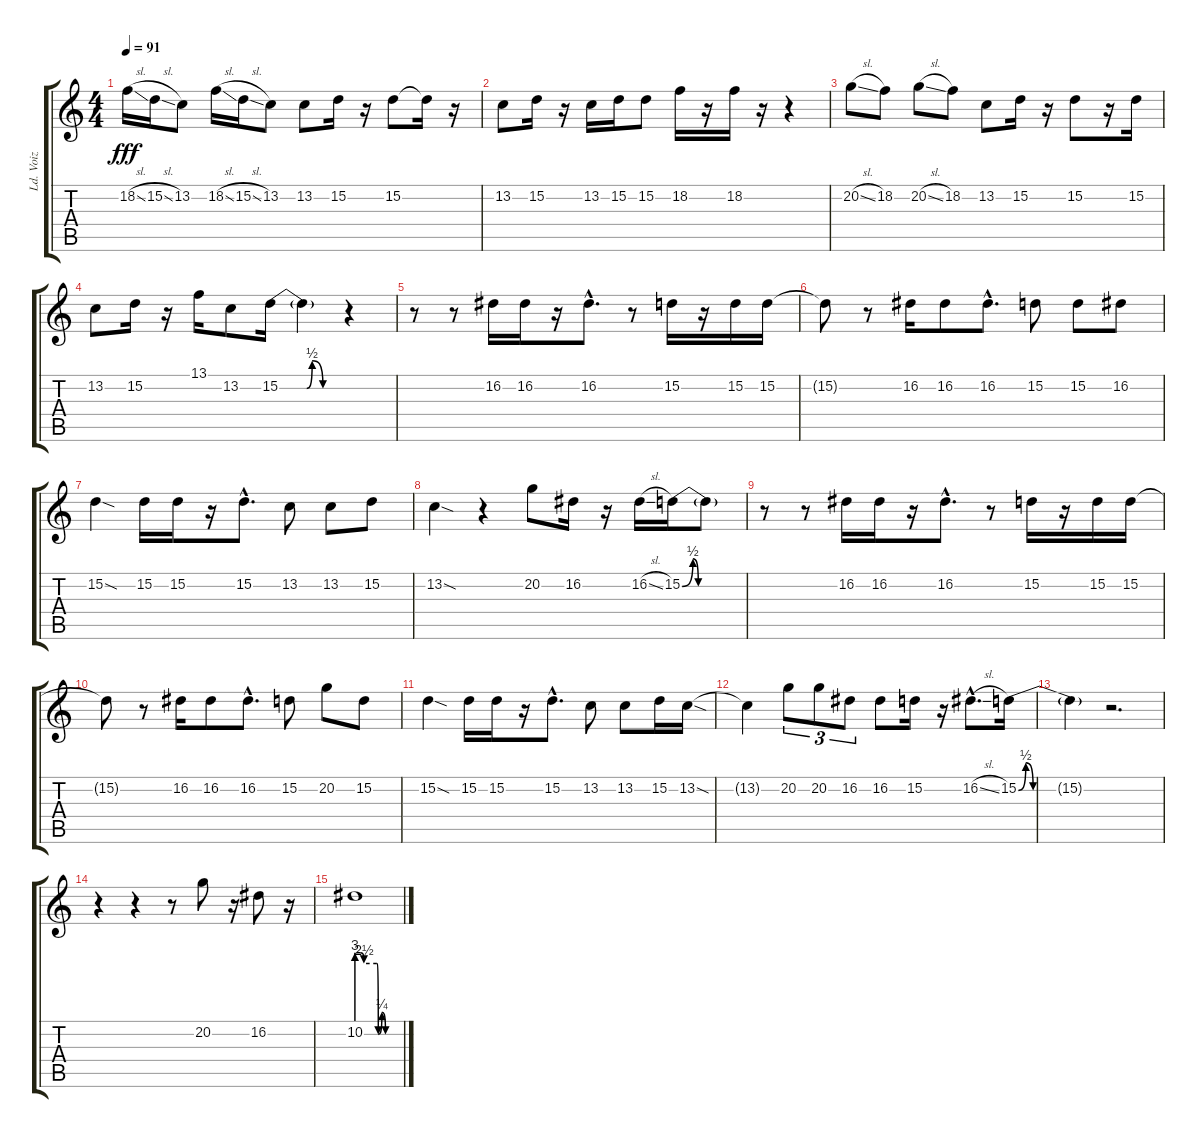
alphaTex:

\track ("Ld. Voiz" "Ld. Voiz") {instrument lead1square}
\staff {score tabs}
\tuning (E4 B3 G3 D3 A2 D2) {hide}
\ts (4 4)
\tempo 91
\clef g2
\ks c
18.2{sl}.16{dy fff} 15.2{sl}.16 13.2.8 18.2{sl}.16 15.2{sl}.16 13.2.8 13.2.8 15.2.16 r.16 15.2.8 15.2{t}.16 r.16 |
13.2.8 15.2.16 r.16 13.2.16 15.2.16 15.2.8 18.2.16 r.16 18.2.16 r.16 r.4 |
20.2{sl}.8 18.2.8 20.2{sl}.8 18.2.8 13.2.8 15.2.16 r.16 15.2.8 r.16 15.2.16 |
13.2.8 15.2.16 r.16 13.1.16 13.2.8 15.2{be (custom 0 0 25 0 30 2 40 0 60 0)}.16 15.2{t}.4 r.4 |
r.8 r.8 16.2.16 16.2.16 r.16 16.2{hac}.8{d} r.8 15.2.16 r.16 15.2.16 15.2.16 |
15.2{t}.8 r.8 16.2.16 16.2.8 16.2{hac}.8{d} 15.2.8 15.2.8 16.2.8 |
15.2{sod}.4 15.2.16 15.2.16 r.16 15.2{hac}.8{d} 13.2.8 13.2.8 15.2.8 |
13.2{sod}.4 r.4 20.2.8 16.2.16 r.16 16.2{sl}.16 15.2{be (custom 0 0 10 2 15 0 45 0 60 0)}.16 15.2{t}.8 |
r.8 r.8 16.2.16 16.2.16 r.16 16.2{hac}.8{d} r.8 15.2.16 r.16 15.2.16 15.2.16 |
15.2{t}.8 r.8 16.2.16 16.2.8 16.2{hac}.8{d} 15.2.8 20.2.8 15.2.8 |
15.2{sod}.4 15.2.16 15.2.16 r.16 15.2{hac}.8{d} 13.2.8 13.2.8 15.2.16 13.2{sod}.16 |
13.2{t}.4 20.2.8{tu (3 2)} 20.2.8{tu (3 2)} 16.2.8{tu (3 2)} 16.2.8 15.2.16 r.16 16.2{sl hac}.8{d} 15.2{be (custom 0 0 5 2 10 0 60 0)}.16 |
15.2{t}.4 r.2{d} |
r.4 r.4 r.8 20.2.8 r.16 16.2.8 r.16 |
10.2{be (custom 0 12 5 12 10 10 28 10 30 0 35 1 40 0 60 0)}.1
